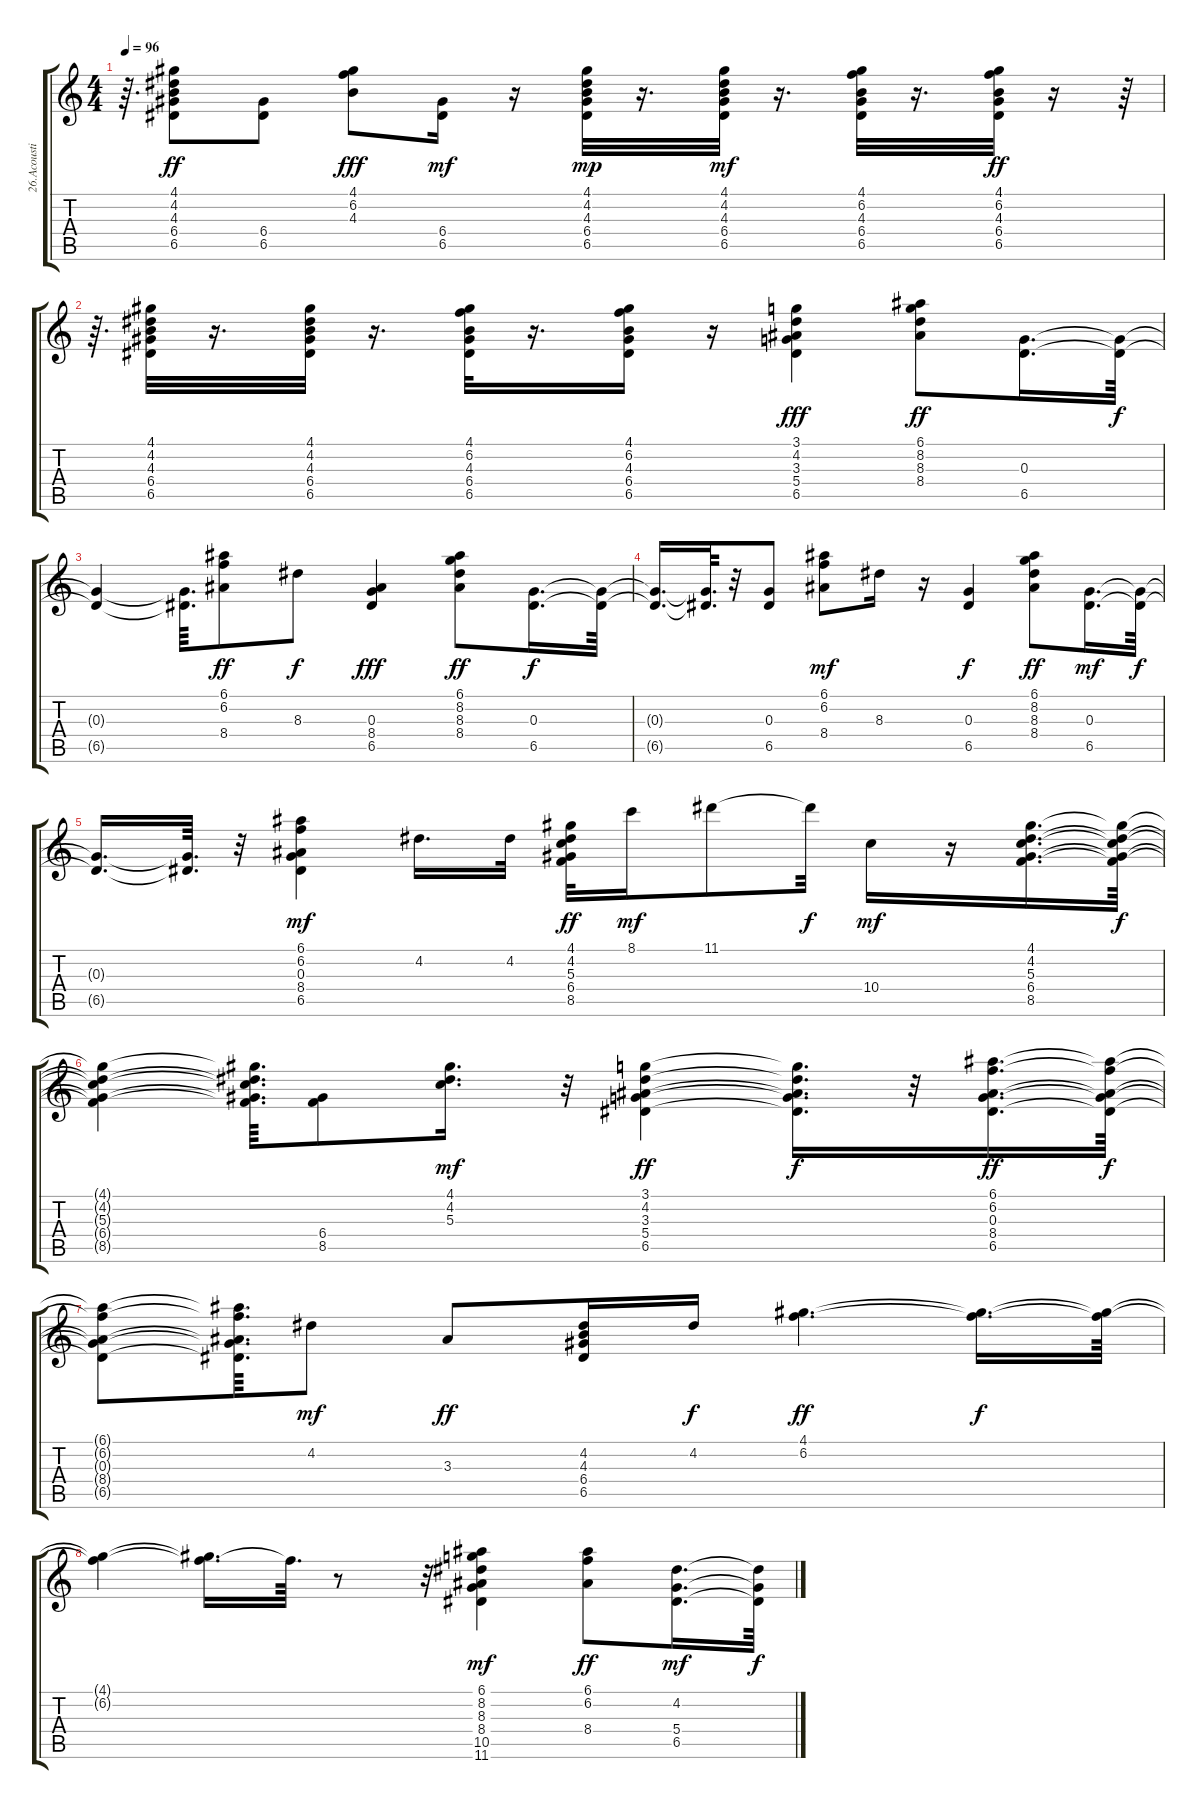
\track ("26.Acoustic Guitar (steel)" "26.Acousti") {instrument acousticguitarsteel}
\staff {score tabs}
\tuning (E4 B3 G3 D3 A2 E2) {hide}
\ts (4 4)
\tempo 96
\clef g2
\ks c
r.64{d dy mf} (4.1 4.2 4.3 6.4 6.5).8{dy ff} (6.4 6.5).8 (4.1 6.2 4.3).8{dy fff} (6.4 6.5).16{dy mf} r.16 (4.1 4.2 4.3 6.4 6.5).32{dy mp} r.16{d} (4.1 4.2 4.3 6.4 6.5).32{dy mf} r.16{d} (4.1 6.2 4.3 6.4 6.5).32 r.16{d} (4.1 6.2 4.3 6.4 6.5).32{dy ff} r.16 r.64 |
r.64{d} (4.1 4.2 4.3 6.4 6.5).32 r.16{d} (4.1 4.2 4.3 6.4 6.5).32 r.16{d} (4.1 6.2 4.3 6.4 6.5).32 r.16{d} (4.1 6.2 4.3 6.4 6.5).16 r.16 (3.1 4.2 3.3 5.4 6.5).4{dy fff} (6.1 8.2 8.3 8.4).8{dy ff} (0.3 6.5).16{d} (0.3{t} 6.5{t}).64{dy f} |
(0.3{t} 6.5{t}).4 (0.3{t} 6.5{t}).64{d} (6.1 6.2 8.4).8{dy ff} 8.3.8{dy f} (0.3 8.4 6.5).4{dy fff} (6.1 8.2 8.3 8.4).8{dy ff} (0.3 6.5).16{d dy f} (0.3{t} 6.5{t}).64 |
(0.3{t} 6.5{t}).16{d} (0.3{t} 6.5{t}).64{d} r.32 (0.3 6.5).8 (6.1 6.2 8.4).8{dy mf} 8.3.16 r.16 (0.3 6.5).4{dy f} (6.1 8.2 8.3 8.4).8{dy ff} (0.3 6.5).16{d dy mf} (0.3{t} 6.5{t}).64{dy f} |
(0.3{t} 6.5{t}).16{d} (0.3{t} 6.5{t}).64{d} r.32 (6.1 6.2 0.3 8.4 6.5).4{dy mf} 4.2.16{d} 4.2.32 (4.1 4.2 5.3 6.4 8.5).32{dy ff} 8.1.16{dy mf} 11.1.8 11.1{t}.32{dy f} 10.4.16{dy mf} r.16 (4.1 4.2 5.3 6.4 8.5).16{d} (4.1{t} 4.2{t} 5.3{t} 6.4{t} 8.5{t}).64{dy f} |
(4.1{t} 4.2{t} 5.3{t} 6.4{t} 8.5{t}).4 (4.1{t} 4.2{t} 5.3{t} 6.4{t} 8.5{t}).64{d} (6.4 8.5).8 (4.1 4.2 5.3).16{d dy mf} r.32 (3.1 4.2 3.3 5.4 6.5).4{dy ff} (3.1{t} 4.2{t} 3.3{t} 5.4{t} 6.5{t}).16{d dy f} r.32 (6.1 6.2 0.3 8.4 6.5).16{d dy ff} (6.1{t} 6.2{t} 0.3{t} 8.4{t} 6.5{t}).64{dy f} |
(6.1{t} 6.2{t} 0.3{t} 8.4{t} 6.5{t}).8 (6.1{t} 6.2{t} 0.3{t} 8.4{t} 6.5{t}).64{d} 4.2.8{dy mf} 3.3.8{dy ff} (4.2 4.3 6.4 6.5).16 4.2.16{dy f} (4.1 6.2).4{d dy ff} (4.1{t} 6.2{t}).16{d dy f} (4.1{t} 6.2{t}).64 |
(4.1{t} 6.2{t}).4 (4.1{t} 6.2{t}).16{d} 6.2{t}.64{d} r.8 r.32 (6.1 8.2 8.3 8.4 10.5 11.6).4{dy mf} (6.1 6.2 8.4).8{dy ff} (4.2 5.4 6.5).16{d dy mf} (4.2{t} 5.4{t} 6.5{t}).64{dy f}
